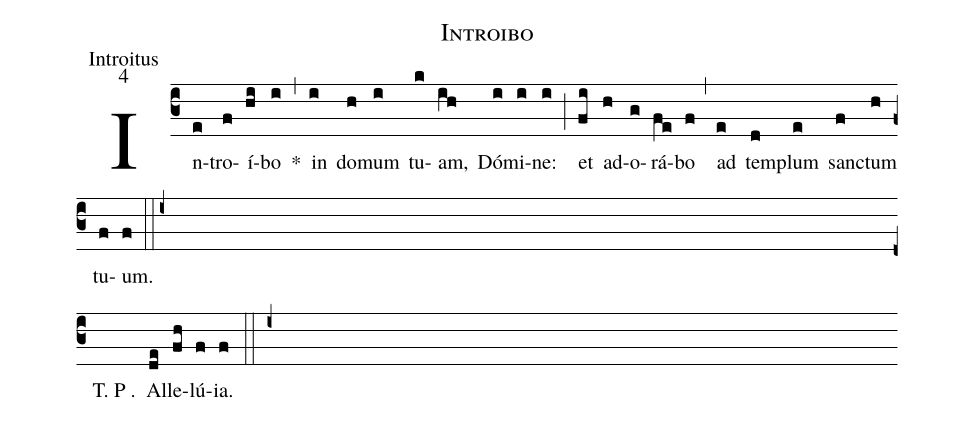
name:Introibo;
office-part:Introitus;
mode:4;
%%
(c3)In(e)tro(f)í(hi)bo(i) *(,) in(i) do(h)mum(i) tu(k)am,(ih) Dó(i)mi(i)ne:(i) (;) et(fi) ad(h)o(g)rá(fe)bo(f) (,) ad(e) tem(d)plum(e) sanc(f)tum(h) tu(f)um.(f) (::i+Z) () T. P . ()Al(de)le(fh)lú(f)ia.(f) (::i+)
